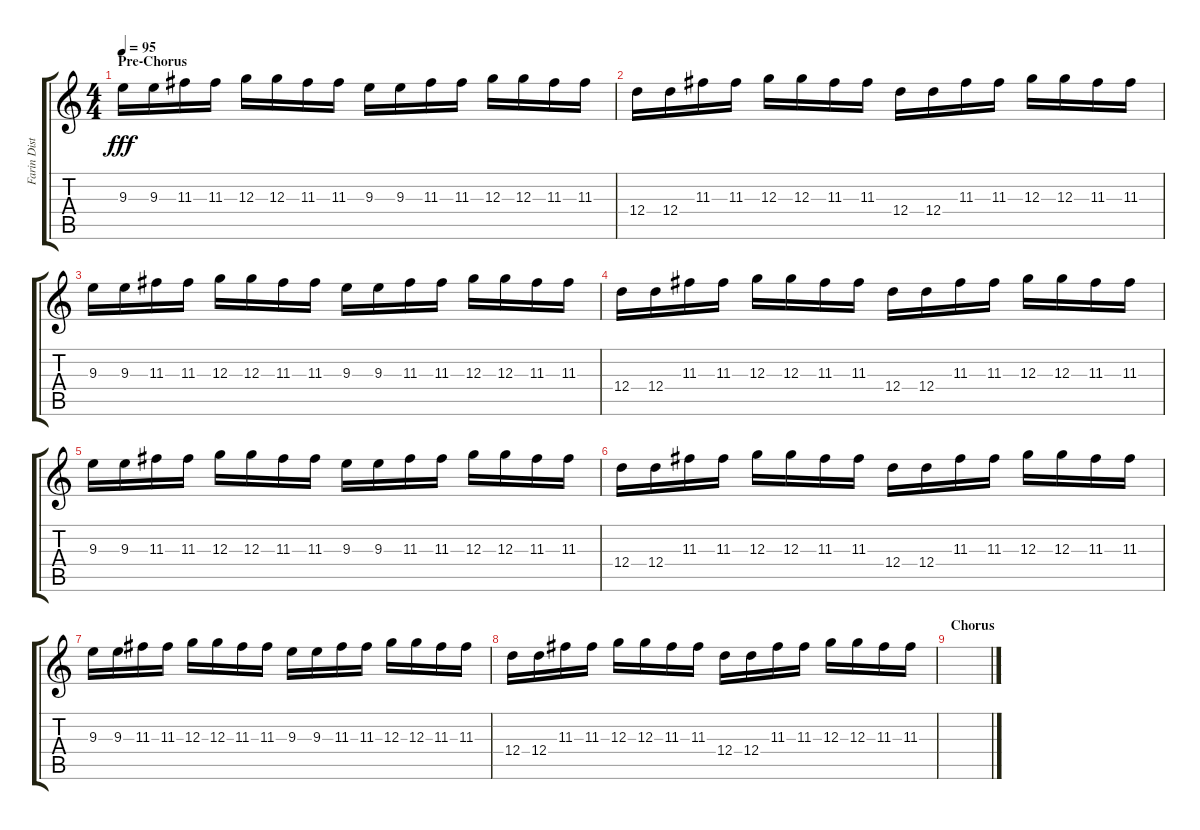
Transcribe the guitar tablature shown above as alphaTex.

\track ("Farin Dist II" "Farin Dist") {instrument distortionguitar}
\staff {score tabs}
\tuning (E4 B3 G3 D3 A2 E2) {hide}
\ts (4 4)
\section ("" "Pre-Chorus")
\tempo 95
\clef g2
\ks c
9.3.16{dy fff} 9.3.16 11.3.16 11.3.16 12.3.16 12.3.16 11.3.16 11.3.16 9.3.16 9.3.16 11.3.16 11.3.16 12.3.16 12.3.16 11.3.16 11.3.16 |
12.4.16 12.4.16 11.3.16 11.3.16 12.3.16 12.3.16 11.3.16 11.3.16 12.4.16 12.4.16 11.3.16 11.3.16 12.3.16 12.3.16 11.3.16 11.3.16 |
9.3.16 9.3.16 11.3.16 11.3.16 12.3.16 12.3.16 11.3.16 11.3.16 9.3.16 9.3.16 11.3.16 11.3.16 12.3.16 12.3.16 11.3.16 11.3.16 |
12.4.16 12.4.16 11.3.16 11.3.16 12.3.16 12.3.16 11.3.16 11.3.16 12.4.16 12.4.16 11.3.16 11.3.16 12.3.16 12.3.16 11.3.16 11.3.16 |
9.3.16 9.3.16 11.3.16 11.3.16 12.3.16 12.3.16 11.3.16 11.3.16 9.3.16 9.3.16 11.3.16 11.3.16 12.3.16 12.3.16 11.3.16 11.3.16 |
12.4.16 12.4.16 11.3.16 11.3.16 12.3.16 12.3.16 11.3.16 11.3.16 12.4.16 12.4.16 11.3.16 11.3.16 12.3.16 12.3.16 11.3.16 11.3.16 |
9.3.16 9.3.16 11.3.16 11.3.16 12.3.16 12.3.16 11.3.16 11.3.16 9.3.16 9.3.16 11.3.16 11.3.16 12.3.16 12.3.16 11.3.16 11.3.16 |
12.4.16 12.4.16 11.3.16 11.3.16 12.3.16 12.3.16 11.3.16 11.3.16 12.4.16 12.4.16 11.3.16 11.3.16 12.3.16 12.3.16 11.3.16 11.3.16 |
\section ("" "Chorus")
